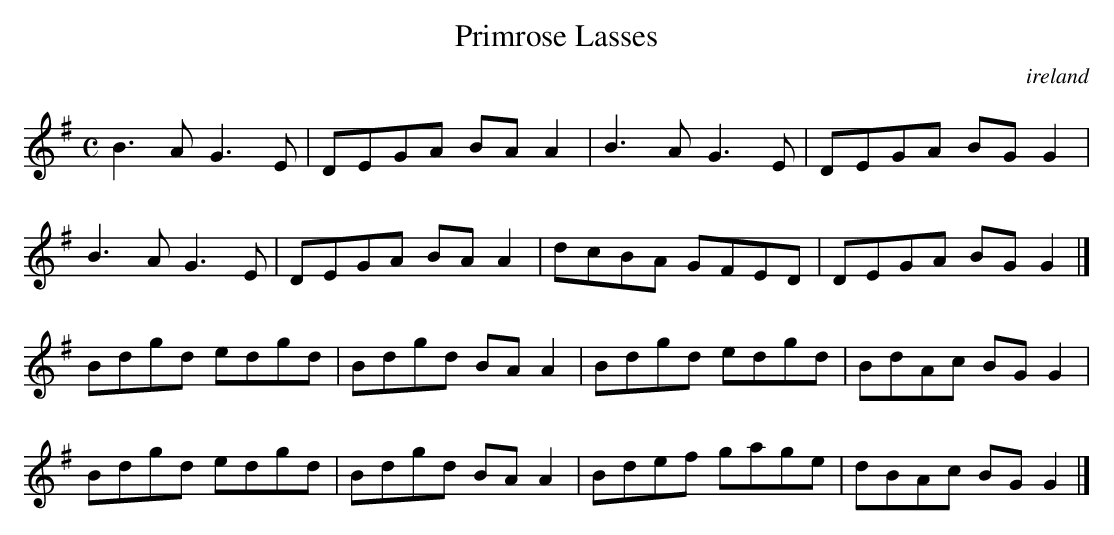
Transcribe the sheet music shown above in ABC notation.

X:1
T:Primrose Lasses
O:ireland
M:C
L:1/8
K:G Major
B3A G3E|DEGA BAA2|B3A G3E|DEGA BGG2|!
B3A G3E|DEGA BAA2|dcBA GFED|DEGA BGG2|]!
Bdgd edgd|Bdgd BAA2|Bdgd edgd|BdAc BGG2|!
Bdgd edgd|Bdgd BAA2|Bdef gage|dBAc BGG2|]!
